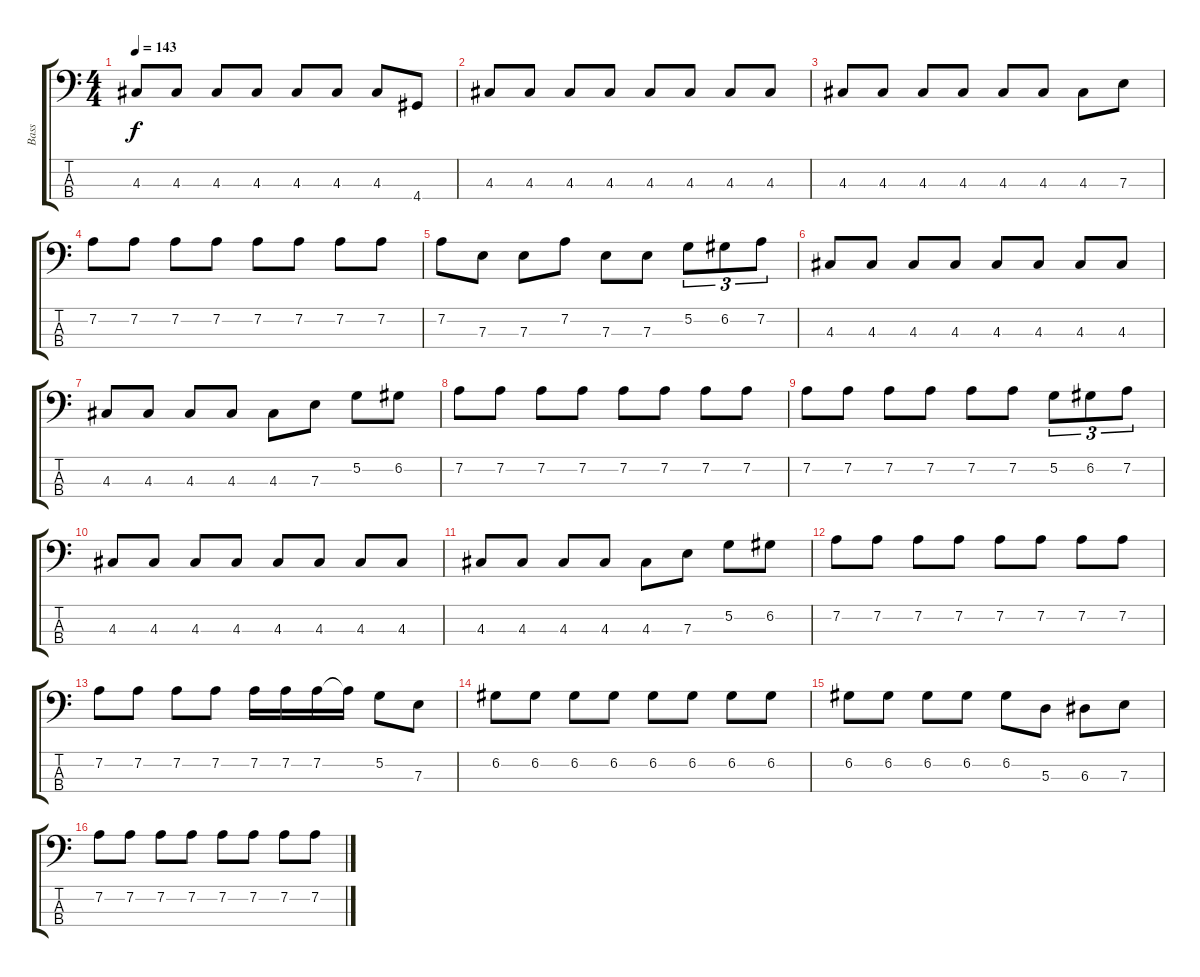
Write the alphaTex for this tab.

\track ("Bass" "Bass") {instrument electricbassfinger}
\staff {score tabs}
\tuning (G2 D2 A1 E1) {hide}
\ts (4 4)
\tempo 143
\clef f4
\ks c
4.3.8{dy f} 4.3.8 4.3.8 4.3.8 4.3.8 4.3.8 4.3.8 4.4.8 |
4.3.8 4.3.8 4.3.8 4.3.8 4.3.8 4.3.8 4.3.8 4.3.8 |
4.3.8 4.3.8 4.3.8 4.3.8 4.3.8 4.3.8 4.3.8 7.3.8 |
7.2.8 7.2.8 7.2.8 7.2.8 7.2.8 7.2.8 7.2.8 7.2.8 |
7.2.8 7.3.8 7.3.8 7.2.8 7.3.8 7.3.8 5.2.8{tu (3 2)} 6.2.8{tu (3 2)} 7.2.8{tu (3 2)} |
4.3.8 4.3.8 4.3.8 4.3.8 4.3.8 4.3.8 4.3.8 4.3.8 |
4.3.8 4.3.8 4.3.8 4.3.8 4.3.8 7.3.8 5.2.8 6.2.8 |
7.2.8 7.2.8 7.2.8 7.2.8 7.2.8 7.2.8 7.2.8 7.2.8 |
7.2.8 7.2.8 7.2.8 7.2.8 7.2.8 7.2.8 5.2.8{tu (3 2)} 6.2.8{tu (3 2)} 7.2.8{tu (3 2)} |
4.3.8 4.3.8 4.3.8 4.3.8 4.3.8 4.3.8 4.3.8 4.3.8 |
4.3.8 4.3.8 4.3.8 4.3.8 4.3.8 7.3.8 5.2.8 6.2.8 |
7.2.8 7.2.8 7.2.8 7.2.8 7.2.8 7.2.8 7.2.8 7.2.8 |
7.2.8 7.2.8 7.2.8 7.2.8 7.2.16 7.2.16 7.2.16 7.2{t}.16 5.2.8 7.3.8 |
6.2.8 6.2.8 6.2.8 6.2.8 6.2.8 6.2.8 6.2.8 6.2.8 |
6.2.8 6.2.8 6.2.8 6.2.8 6.2.8 5.3.8 6.3.8 7.3.8 |
7.2.8 7.2.8 7.2.8 7.2.8 7.2.8 7.2.8 7.2.8 7.2.8
